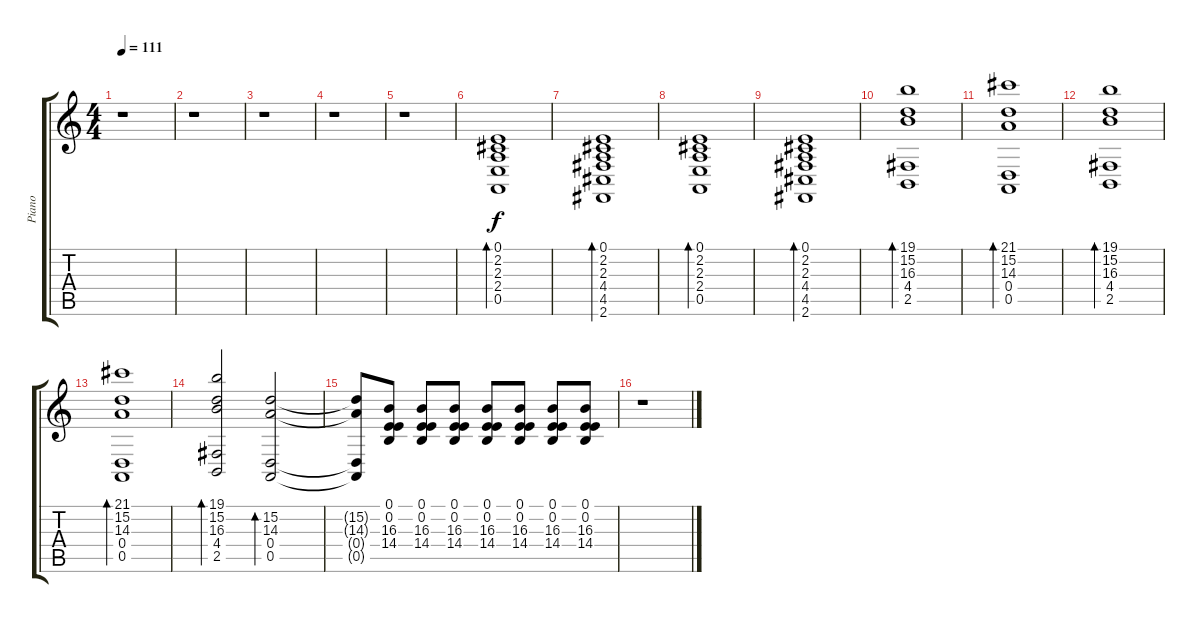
\track ("Piano" "Piano") {instrument acousticgrandpiano}
\staff {score tabs}
\tuning (E4 B3 G3 D3 A2 E2) {hide}
\ts (4 4)
\tempo 111
\clef g2
\ks c
r.1{dy f} |
r.1 |
r.1 |
r.1 |
r.1 |
(0.1 2.2 2.3 2.4 0.5).1{bd 240} |
(0.1 2.2 2.3 4.4 4.5 2.6).1{bd 240} |
(0.1 2.2 2.3 2.4 0.5).1{bd 240} |
(0.1 2.2 2.3 4.4 4.5 2.6).1{bd 240} |
(19.1 15.2 16.3 4.4 2.5).1{bd 240} |
(21.1 15.2 14.3 0.4 0.5).1{bd 240} |
(19.1 15.2 16.3 4.4 2.5).1{bd 240} |
(21.1 15.2 14.3 0.4 0.5).1{bd 240} |
(19.1 15.2 16.3 4.4 2.5).2{bd 240} (15.2 14.3 0.4 0.5).2{bd 240} |
(15.2{t} 14.3{t} 0.4{t} 0.5{t}).8 (0.1 0.2 16.3 14.4).8 (0.1 0.2 16.3 14.4).8 (0.1 0.2 16.3 14.4).8 (0.1 0.2 16.3 14.4).8 (0.1 0.2 16.3 14.4).8 (0.1 0.2 16.3 14.4).8 (0.1 0.2 16.3 14.4).8 |
r.1
